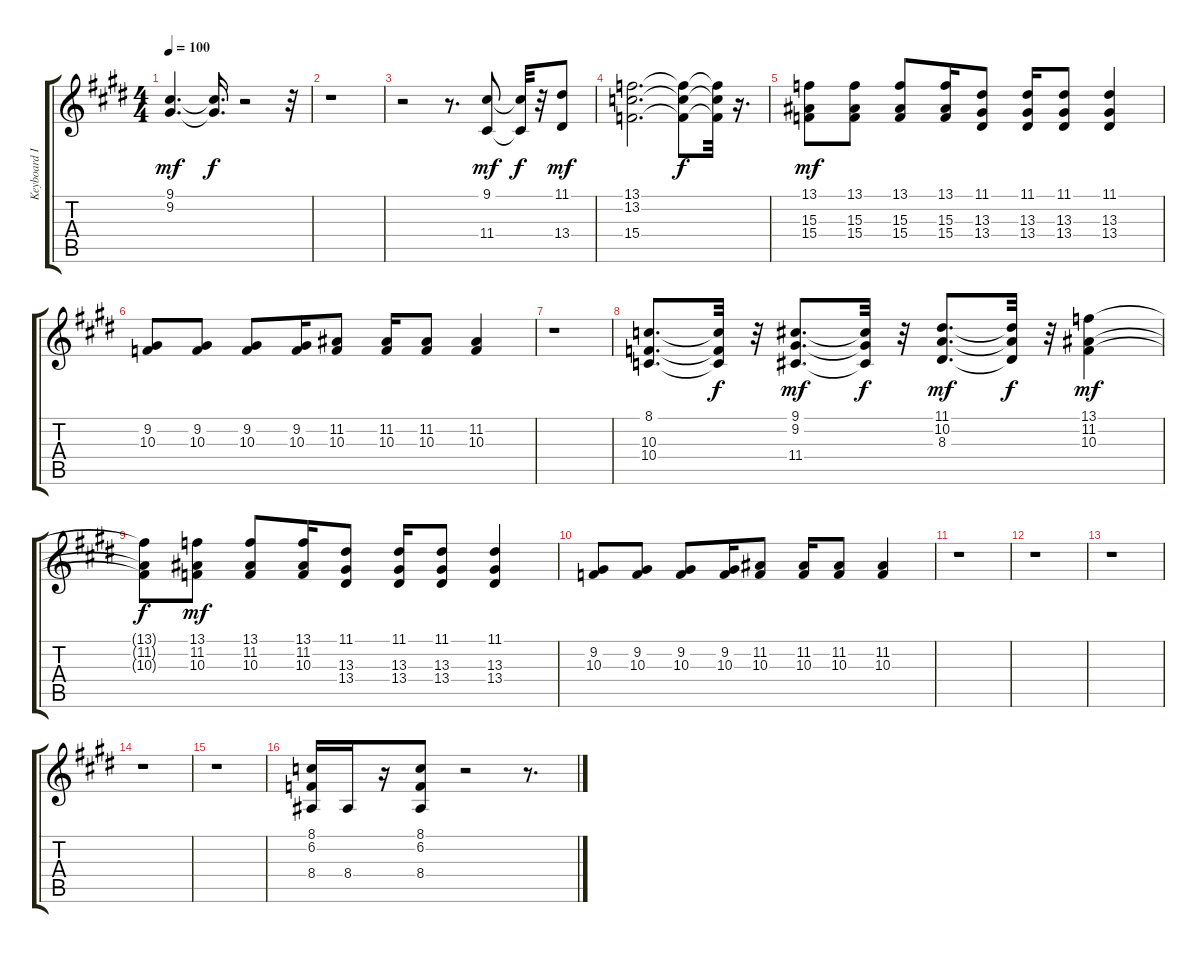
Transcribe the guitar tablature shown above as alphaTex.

\track ("Keyboard I" "Keyboard I") {instrument accordion}
\staff {score tabs}
\tuning (E4 B3 G3 D3 A2 E2) {hide}
\ts (4 4)
\tempo 100
\clef g2
\ks e
(9.1 9.2).4{d dy mf} (9.1{t} 9.2{t}).16{d dy f} r.2 r.32 |
r.1 |
r.2 r.8{d} (9.1 11.4).8{dy mf} (9.1{t} 11.4{t}).32{dy f} r.32 (11.1 13.4).8{dy mf} |
(13.1 13.2 15.4).2{d} (13.1{t} 13.2{t} 15.4{t}).8{dy f} (13.1{t} 13.2{t} 15.4{t}).32 r.16{d} |
(13.1 15.3 15.4).8{dy mf} (13.1 15.3 15.4).8 (13.1 15.3 15.4).8 (13.1 15.3 15.4).16 (11.1 13.3 13.4).8 (11.1 13.3 13.4).16 (11.1 13.3 13.4).8 (11.1 13.3 13.4).4 |
(9.2 10.3).8 (9.2 10.3).8 (9.2 10.3).8 (9.2 10.3).16 (11.2 10.3).8 (11.2 10.3).16 (11.2 10.3).8 (11.2 10.3).4 |
r.1 |
(8.1 10.3 10.4).8{d} (8.1{t} 10.3{t} 10.4{t}).32{dy f} r.32 (9.1 9.2 11.4).8{d dy mf} (9.1{t} 9.2{t} 11.4{t}).32{dy f} r.32 (11.1 10.2 8.3).8{d dy mf} (11.1{t} 10.2{t} 8.3{t}).32{dy f} r.32 (13.1 11.2 10.3).4{dy mf} |
(13.1{t} 11.2{t} 10.3{t}).8{dy f} (13.1 11.2 10.3).8{dy mf} (13.1 11.2 10.3).8 (13.1 11.2 10.3).16 (11.1 13.3 13.4).8 (11.1 13.3 13.4).16 (11.1 13.3 13.4).8 (11.1 13.3 13.4).4 |
(9.2 10.3).8 (9.2 10.3).8 (9.2 10.3).8 (9.2 10.3).16 (11.2 10.3).8 (11.2 10.3).16 (11.2 10.3).8 (11.2 10.3).4 |
r.1 |
r.1 |
r.1 |
r.1 |
r.1 |
(8.1 6.2 8.4).16 8.4.16 r.16 (8.1 6.2 8.4).8 r.2 r.8{d}
